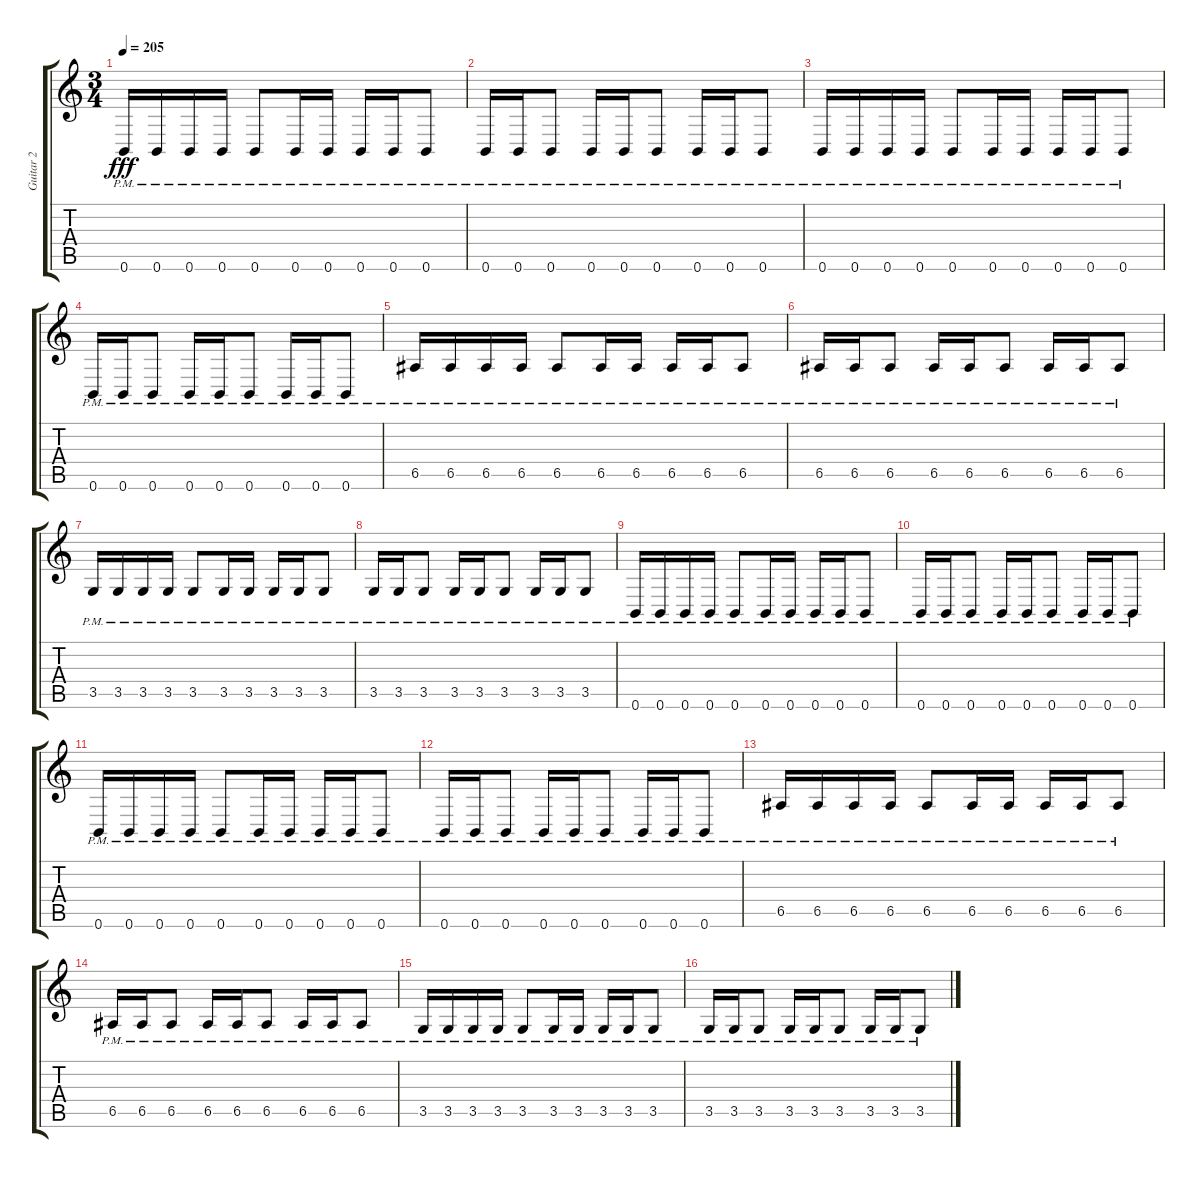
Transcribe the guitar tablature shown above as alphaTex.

\track ("Guitar 2" "Guitar 2") {instrument distortionguitar}
\staff {score tabs}
\tuning (B3 Gb3 D3 A2 E2 B1) {hide}
\ts (3 4)
\tempo 205
\clef g2
\ks c
0.6{pm}.16{dy fff} 0.6{pm}.16 0.6{pm}.16 0.6{pm}.16 0.6{pm}.8 0.6{pm}.16 0.6{pm}.16 0.6{pm}.16 0.6{pm}.16 0.6{pm}.8 |
0.6{pm}.16 0.6{pm}.16 0.6{pm}.8 0.6{pm}.16 0.6{pm}.16 0.6{pm}.8 0.6{pm}.16 0.6{pm}.16 0.6{pm}.8 |
0.6{pm}.16 0.6{pm}.16 0.6{pm}.16 0.6{pm}.16 0.6{pm}.8 0.6{pm}.16 0.6{pm}.16 0.6{pm}.16 0.6{pm}.16 0.6{pm}.8 |
0.6{pm}.16 0.6{pm}.16 0.6{pm}.8 0.6{pm}.16 0.6{pm}.16 0.6{pm}.8 0.6{pm}.16 0.6{pm}.16 0.6{pm}.8 |
6.5{pm}.16 6.5{pm}.16 6.5{pm}.16 6.5{pm}.16 6.5{pm}.8 6.5{pm}.16 6.5{pm}.16 6.5{pm}.16 6.5{pm}.16 6.5{pm}.8 |
6.5{pm}.16 6.5{pm}.16 6.5{pm}.8 6.5{pm}.16 6.5{pm}.16 6.5{pm}.8 6.5{pm}.16 6.5{pm}.16 6.5{pm}.8 |
3.5{pm}.16 3.5{pm}.16 3.5{pm}.16 3.5{pm}.16 3.5{pm}.8 3.5{pm}.16 3.5{pm}.16 3.5{pm}.16 3.5{pm}.16 3.5{pm}.8 |
3.5{pm}.16 3.5{pm}.16 3.5{pm}.8 3.5{pm}.16 3.5{pm}.16 3.5{pm}.8 3.5{pm}.16 3.5{pm}.16 3.5{pm}.8 |
0.6{pm}.16 0.6{pm}.16 0.6{pm}.16 0.6{pm}.16 0.6{pm}.8 0.6{pm}.16 0.6{pm}.16 0.6{pm}.16 0.6{pm}.16 0.6{pm}.8 |
0.6{pm}.16 0.6{pm}.16 0.6{pm}.8 0.6{pm}.16 0.6{pm}.16 0.6{pm}.8 0.6{pm}.16 0.6{pm}.16 0.6{pm}.8 |
0.6{pm}.16 0.6{pm}.16 0.6{pm}.16 0.6{pm}.16 0.6{pm}.8 0.6{pm}.16 0.6{pm}.16 0.6{pm}.16 0.6{pm}.16 0.6{pm}.8 |
0.6{pm}.16 0.6{pm}.16 0.6{pm}.8 0.6{pm}.16 0.6{pm}.16 0.6{pm}.8 0.6{pm}.16 0.6{pm}.16 0.6{pm}.8 |
6.5{pm}.16 6.5{pm}.16 6.5{pm}.16 6.5{pm}.16 6.5{pm}.8 6.5{pm}.16 6.5{pm}.16 6.5{pm}.16 6.5{pm}.16 6.5{pm}.8 |
6.5{pm}.16 6.5{pm}.16 6.5{pm}.8 6.5{pm}.16 6.5{pm}.16 6.5{pm}.8 6.5{pm}.16 6.5{pm}.16 6.5{pm}.8 |
3.5{pm}.16 3.5{pm}.16 3.5{pm}.16 3.5{pm}.16 3.5{pm}.8 3.5{pm}.16 3.5{pm}.16 3.5{pm}.16 3.5{pm}.16 3.5{pm}.8 |
3.5{pm}.16 3.5{pm}.16 3.5{pm}.8 3.5{pm}.16 3.5{pm}.16 3.5{pm}.8 3.5{pm}.16 3.5{pm}.16 3.5{pm}.8
